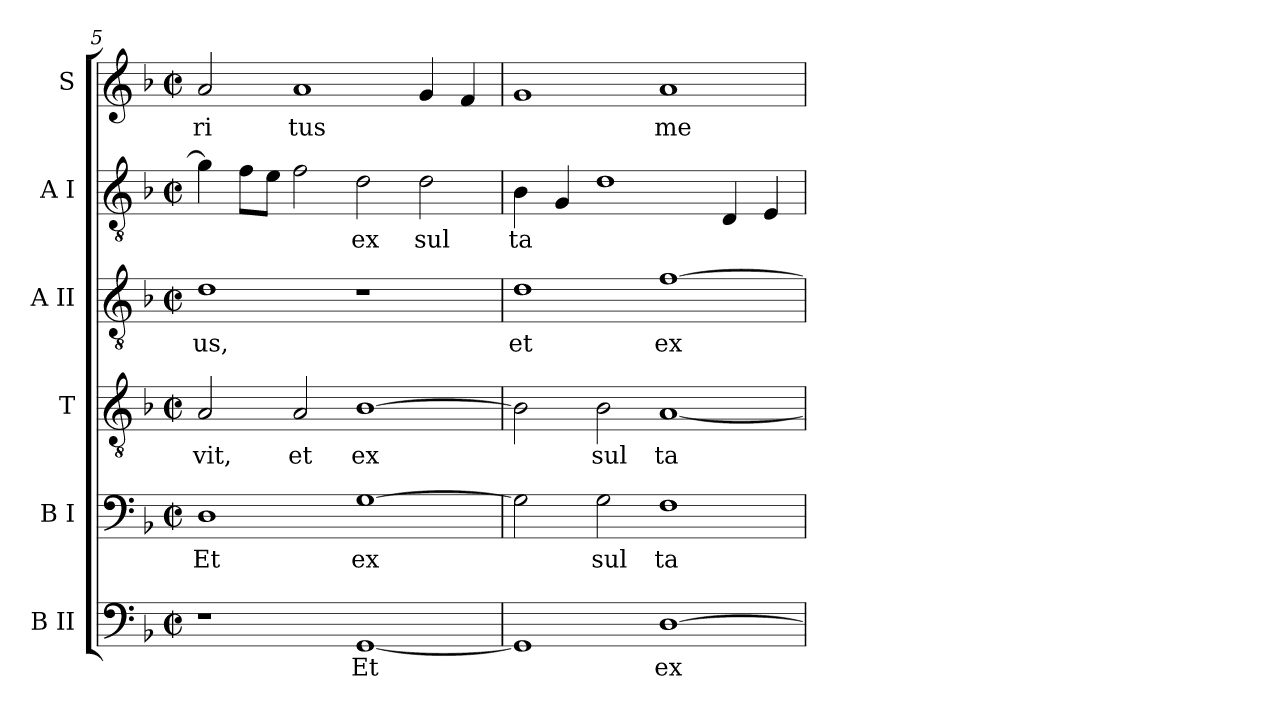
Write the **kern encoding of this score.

**kern	**text	**kern	**text	**kern	**text	**kern	**text	**kern	**text	**kern	**text
*part6	*part6	*part5	*part5	*part4	*part4	*part3	*part3	*part2	*part2	*part1	*part1
*staff6	*staff6	*staff5	*staff5	*staff4	*staff4	*staff3	*staff3	*staff2	*staff2	*staff1	*staff1
*I"B II	*	*I"B I	*	*I"T	*	*I"A II	*	*I"A I	*	*I"S	*
*I'B II	*	*I'B I	*	*I'T	*	*I'A II	*	*I'A I	*	*I'S	*
*clefF4	*	*clefF4	*	*clefGv2	*	*clefGv2	*	*clefGv2	*	*clefG2	*
*k[b-]	*	*k[b-]	*	*k[b-]	*	*k[b-]	*	*k[b-]	*	*k[b-]	*
*F:	*	*F:	*	*F:	*	*F:	*	*F:	*	*F:	*
*M2/2	*	*M2/2	*	*M2/2	*	*M2/2	*	*M2/2	*	*M2/2	*
*met(c|)	*	*met(c|)	*	*met(c|)	*	*met(c|)	*	*met(c|)	*	*met(c|)	*
=5	=5	=5	=5	=5	=5	=5	=5	=5	=5	=5	=5
!	!	!	!LO:LY:b:cj	!	!LO:LY:b:cj	!	!LO:LY:b:cj	!	!LO:LY:b:cj	!	!LO:LY:b:cj
1r	.	1D	Et	2A/	-vit,	1d	us,	4g\]	.	2a/	ri
!	!	!	!	!	!	!	!	!	!LO:LY:b:cj	!	!
.	.	.	.	.	.	.	.	8f\L	.	.	.
!	!	!	!	!	!	!	!	!	!LO:LY:b:cj	!	!
.	.	.	.	.	.	.	.	8e\J	.	.	.
!	!	!	!	!	!LO:LY:b:cj	!	!	!	!LO:LY:b:cj	!	!LO:LY:b:cj
.	.	.	.	2A/	et	.	.	2f\	.	1a	tus
!	!LO:LY:b:cj	!	!LO:LY:b:cj	!	!LO:LY:b:cj	!	!	!	!LO:LY:b:cj	!	!
[<1GG	Et	[<1G	ex-	[<1B-	ex-	1r	.	2d\	ex	.	.
!	!	!	!	!	!	!	!	!	!LO:LY:b:cj	!	!LO:LY:b:cj
.	.	.	.	.	.	.	.	2d\	sul	4g/	.
!	!	!	!	!	!	!	!	!	!	!	!LO:LY:b:cj
.	.	.	.	.	.	.	.	.	.	4f/	.
!!LO:LB:g=z
=6	=6	=6	=6	=6	=6	=6	=6	=6	=6	=6	=6
!	!LO:LY:b:cj	!	!LO:LY:b:cj	!	!LO:LY:b:cj	!	!LO:LY:b:cj	!	!LO:LY:b:cj	!	!LO:LY:b:cj
1GG]	.	2G\]	--	2B-\]	--	1d	et	4B-\	ta-	1g	.
!	!	!	!	!	!	!	!	!	!LO:LY:b:cj	!	!
.	.	.	.	.	.	.	.	4G/	--	.	.
!	!	!	!LO:LY:b:cj	!	!LO:LY:b:cj	!	!	!	!LO:LY:b:cj	!	!
.	.	2G\	-sul	2B-\	-sul	.	.	1d	--	.	.
!	!LO:LY:b:cj	!	!LO:LY:b:cj	!	!LO:LY:b:cj	!	!LO:LY:b:cj	!	!	!	!LO:LY:b:cj
[>1D	ex	1F	ta	[<1A	ta	[>1f	ex	.	.	1a	me
!	!	!	!	!	!	!	!	!	!LO:LY:b:cj	!	!
.	.	.	.	.	.	.	.	4D/	--	.	.
!	!	!	!	!	!	!	!	!	!LO:LY:b:cj	!	!
.	.	.	.	.	.	.	.	4E/	--	.	.
=	=	=	=	=	=	=	=	=	=	=	=
*-	*-	*-	*-	*-	*-	*-	*-	*-	*-	*-	*-
